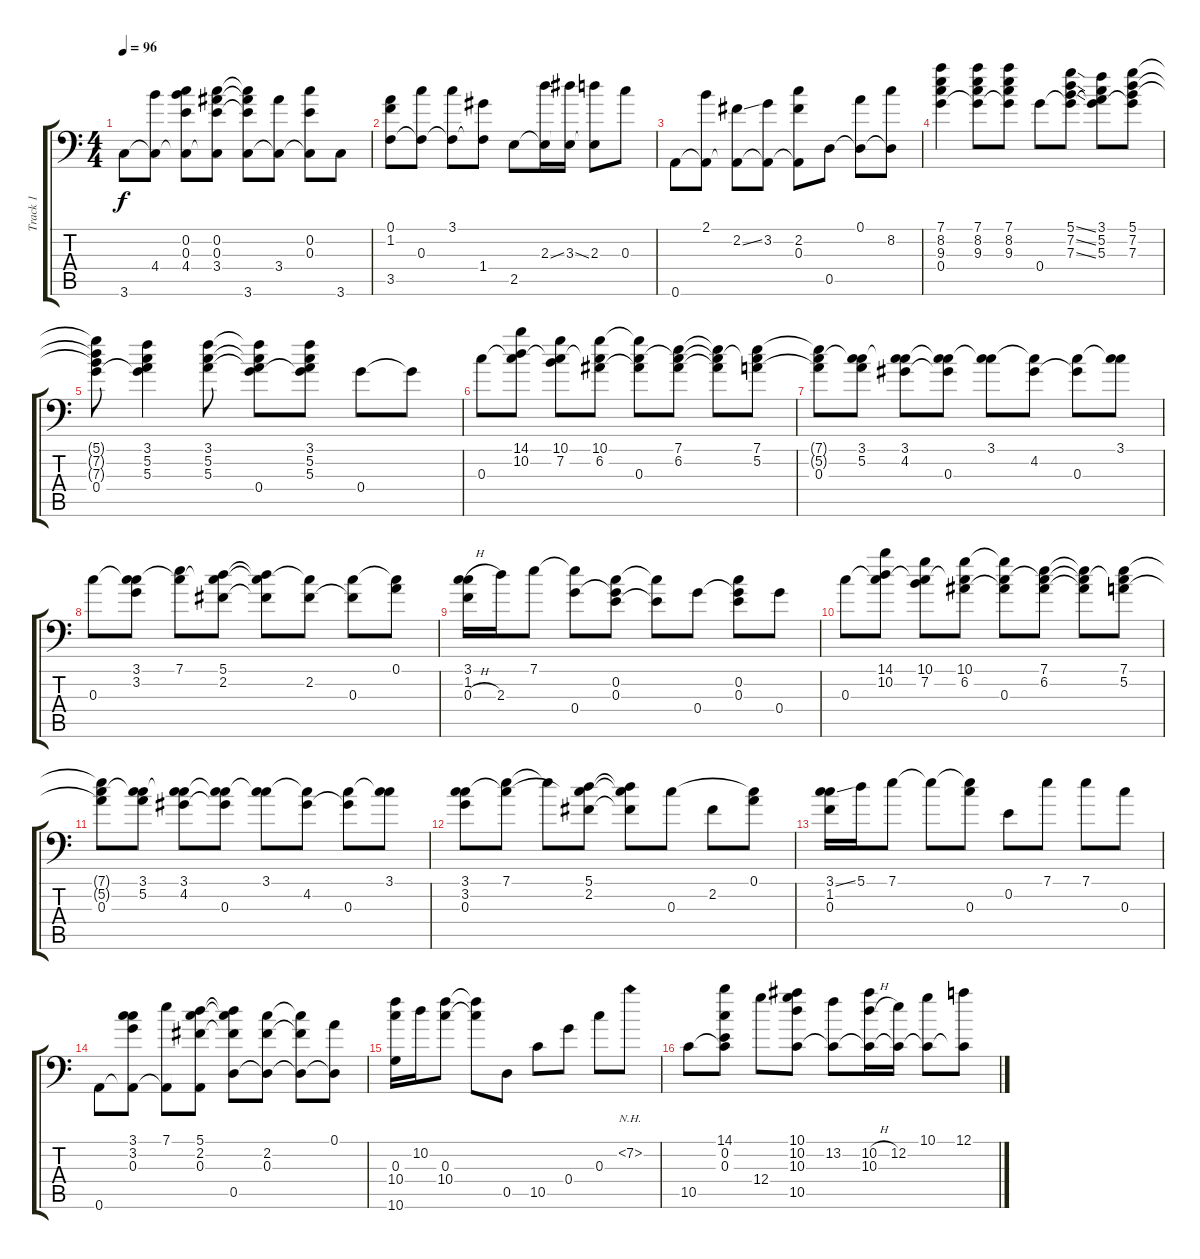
\track ("Track 1" "Track 1") {instrument acousticguitarnylon}
\staff {score tabs}
\tuning (A3 E3 C4 G3 D2 A1) {hide}
\ts (4 4)
\tempo 96
\clef f4
\ks c
3.6.8{dy f instrument acousticguitarnylon} (4.4 3.6{t}).8 (0.2 0.3 4.4 3.6{t}).8 (0.2 0.3 3.4 3.6{t}).8 (0.2{t} 0.3{t} 3.4{t} 3.6).8 (3.4 3.6{t}).8 (0.2 0.3 3.6{t}).8 3.6.8 |
(0.1 1.2 3.5).8 (0.3 3.5{t}).8 (3.1 3.5{t}).8 (1.4 3.5{t}).8 2.5.8 (2.3{ss} 2.5{t}).16 (3.3{ss} 2.5{t}).16 (2.3 2.5{t}).8 0.3.8 |
0.6.8 (2.1 0.6{t}).8 (2.2{ss} 0.6{t}).8 (3.2 0.6{t}).8 (2.2 0.3 0.6{t}).8 0.5.8 (0.1 0.5{t}).8 (8.2 0.5{t}).8 |
(7.1 8.2 9.3 0.4).4 (7.1 8.2 9.3 0.4{t}).8 (7.1 8.2 9.3 0.4{t}).8 0.4.8 (5.1{ss} 7.2{ss} 7.3{ss} 0.4{t}).8 (3.1 5.2 5.3 0.4{t}).8 (5.1 7.2 7.3 0.4{t}).8 |
(5.1{t} 7.2{t} 7.3{t} 0.4).8 (3.1 5.2 5.3 0.4{t}).4 (3.1 5.2 5.3).8 (3.1{t} 5.2{t} 5.3{t} 0.4).8 (3.1 5.2 5.3 0.4{t}).8 0.4.8 0.4{t}.8 |
0.3.8 (14.1 10.2 0.3{t}).8 (10.1 7.2 0.3{t}).8 (10.1 6.2 0.3{t}).8 (10.1{t} 6.2{t} 0.3).8 (7.1 6.2 0.3{t}).8 (7.1{t} 6.2{t} 0.3{t}).8 (7.1 5.2 0.3{t}).8 |
(7.1{t} 5.2{t} 0.3).8 (3.1 5.2 0.3{t}).8 (3.1 4.2 0.3{t}).8 (3.1{t} 4.2{t} 0.3).8 (3.1 0.3{t}).8 (4.2 0.3{t}).8 (4.2{t} 0.3).8 (3.1 0.3{t}).8 |
0.3.8 (3.1 3.2 0.3{t}).8 (7.1 0.3{t}).8 (5.1 2.2 0.3{t}).8 (5.1{t} 2.2{t} 0.3{t}).8 (2.2 0.3{t}).8 (2.2{t} 0.3).8 (0.1 0.3{t}).8 |
(3.1 1.2 0.3{h}).16 2.3.16 7.1.8 (7.1{t} 0.4).8 (0.2 0.3 0.4{t}).8 (0.2{t} 0.3{t}).8 0.4.8 (0.2 0.3 0.4{t}).8 0.4.8 |
0.3.8 (14.1 10.2 0.3{t}).8 (10.1 7.2 0.3{t}).8 (10.1 6.2 0.3{t}).8 (10.1{t} 6.2{t} 0.3).8 (7.1 6.2 0.3{t}).8 (7.1{t} 6.2{t} 0.3{t}).8 (7.1 5.2 0.3{t}).8 |
(7.1{t} 5.2{t} 0.3).8 (3.1 5.2 0.3{t}).8 (3.1 4.2 0.3{t}).8 (3.1{t} 4.2{t} 0.3).8 (3.1 0.3{t}).8 (4.2 0.3{t}).8 (4.2{t} 0.3).8 (3.1 0.3{t}).8 |
(3.1 3.2 0.3).8 (7.1 0.3{t}).8 7.1{t}.8 (5.1 2.2 0.3{t}).8 (5.1{t} 2.2{t} 0.3{t}).8 0.3.8 2.2.8 (0.1 0.3{t}).8 |
(3.1{ss} 1.2 0.3).16 5.1.16 7.1.8 7.1{t}.8 (7.1{t} 0.3).8 0.2.8 7.1.8 7.1.8 0.3.8 |
0.6.8 (3.1 3.2 0.3 0.6{t}).8 (7.1 0.6{t}).8 (5.1 2.2 0.3 0.6{t}).8 (5.1{t} 2.2{t} 0.3{t} 0.5).8 (2.2 0.3 0.5{t}).8 (2.2{t} 0.3{t} 0.5{t}).8 (0.1 0.5{t}).8 |
(0.3 10.4 10.6).16 10.2.16 (0.3 10.4).8 (0.3{t} 10.4{t}).8 0.5.8 10.5.8 0.4.8 0.3.8 7.2{nh}.8 |
10.5.8 (14.1 0.2 0.3 10.5{t}).8 12.4.8 (10.1 10.2 10.3 10.5).8 (13.2 10.5{t}).8 (10.2{h} 10.3 10.5{t}).16 (12.2 10.5{t}).16 (10.1 10.5{t}).8 (12.1 10.5{t}).8
